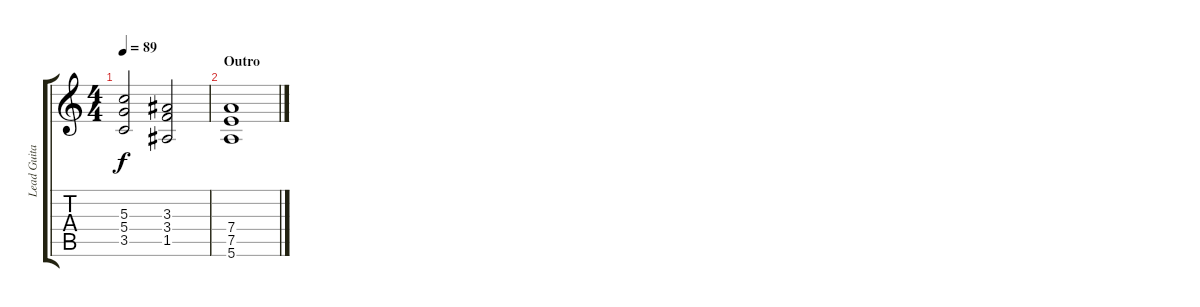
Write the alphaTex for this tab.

\track ("Lead Guitar" "Lead Guita") {instrument overdrivenguitar}
\staff {score tabs}
\tuning (E4 B3 G3 D3 A2 E2) {hide}
\ts (4 4)
\tempo 89
\clef g2
\ks c
(5.3 5.4 3.5).2{dy f} (3.3 3.4 1.5).2 |
\section ("" "Outro")
(7.4 7.5 5.6).1
